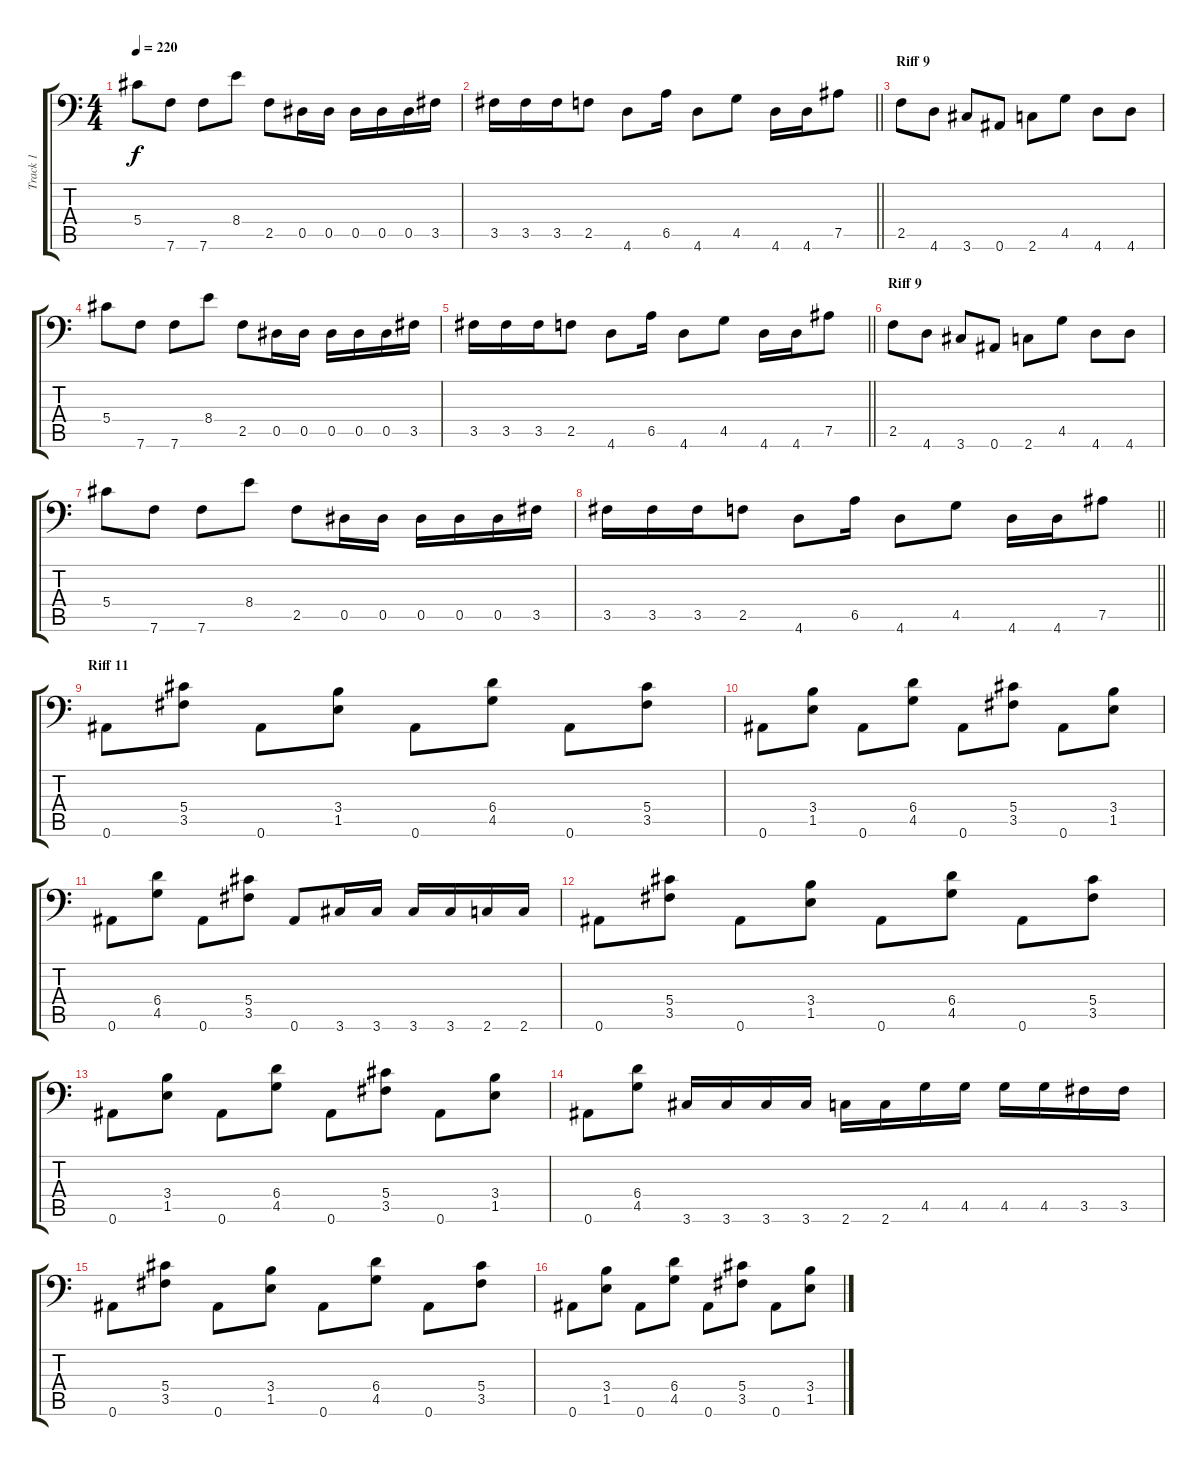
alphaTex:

\track ("Track 1" "Track 1") {instrument distortionguitar}
\staff {score tabs}
\tuning (Bb3 F3 Db3 Ab2 Eb2 Bb1) {hide}
\ts (4 4)
\tempo 220
\clef f4
\ks c
5.4.8{dy f} 7.6.8 7.6.8 8.4.8 2.5.8 0.5.16 0.5.16 0.5.16 0.5.16 0.5.16 3.5.16 |
\barLineRight lightlight
3.5.16 3.5.16 3.5.16 2.5.8 4.6.8 6.5.16 4.6.8 4.5.8 4.6.16 4.6.16 7.5.8 |
\section ("" "Riff 9")
2.5.8 4.6.8 3.6.8 0.6.8 2.6.8 4.5.8 4.6.8 4.6.8 |
5.4.8 7.6.8 7.6.8 8.4.8 2.5.8 0.5.16 0.5.16 0.5.16 0.5.16 0.5.16 3.5.16 |
\barLineRight lightlight
3.5.16 3.5.16 3.5.16 2.5.8 4.6.8 6.5.16 4.6.8 4.5.8 4.6.16 4.6.16 7.5.8 |
\section ("" "Riff 9")
2.5.8 4.6.8 3.6.8 0.6.8 2.6.8 4.5.8 4.6.8 4.6.8 |
5.4.8 7.6.8 7.6.8 8.4.8 2.5.8 0.5.16 0.5.16 0.5.16 0.5.16 0.5.16 3.5.16 |
\barLineRight lightlight
3.5.16 3.5.16 3.5.16 2.5.8 4.6.8 6.5.16 4.6.8 4.5.8 4.6.16 4.6.16 7.5.8 |
\section ("" "Riff 11")
0.6.8 (5.4 3.5).8 0.6.8 (3.4 1.5).8 0.6.8 (6.4 4.5).8 0.6.8 (5.4 3.5).8 |
0.6.8 (3.4 1.5).8 0.6.8 (6.4 4.5).8 0.6.8 (5.4 3.5).8 0.6.8 (3.4 1.5).8 |
0.6.8 (6.4 4.5).8 0.6.8 (5.4 3.5).8 0.6.8 3.6.16 3.6.16 3.6.16 3.6.16 2.6.16 2.6.16 |
0.6.8 (5.4 3.5).8 0.6.8 (3.4 1.5).8 0.6.8 (6.4 4.5).8 0.6.8 (5.4 3.5).8 |
0.6.8 (3.4 1.5).8 0.6.8 (6.4 4.5).8 0.6.8 (5.4 3.5).8 0.6.8 (3.4 1.5).8 |
0.6.8 (6.4 4.5).8 3.6.16 3.6.16 3.6.16 3.6.16 2.6.16 2.6.16 4.5.16 4.5.16 4.5.16 4.5.16 3.5.16 3.5.16 |
0.6.8 (5.4 3.5).8 0.6.8 (3.4 1.5).8 0.6.8 (6.4 4.5).8 0.6.8 (5.4 3.5).8 |
0.6.8 (3.4 1.5).8 0.6.8 (6.4 4.5).8 0.6.8 (5.4 3.5).8 0.6.8 (3.4 1.5).8
